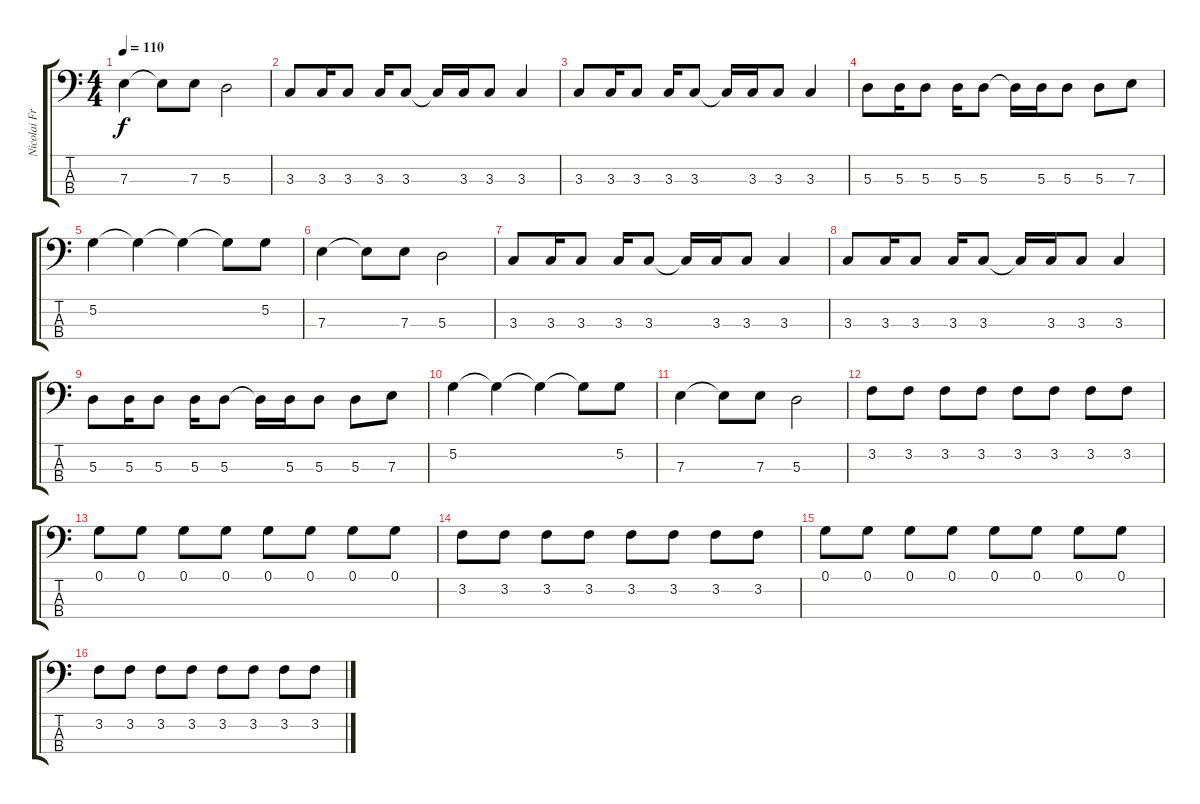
\track ("Nicolai Fraiture" "Nicolai Fr") {instrument electricbasspick}
\staff {score tabs}
\tuning (G2 D2 A1 E1) {hide}
\ts (4 4)
\tempo 110
\clef f4
\ks c
7.3.4{dy f} 7.3{t}.8 7.3.8 5.3.2 |
3.3.8 3.3.16 3.3.8 3.3.16 3.3.8 3.3{t}.16 3.3.16 3.3.8 3.3.4 |
3.3.8 3.3.16 3.3.8 3.3.16 3.3.8 3.3{t}.16 3.3.16 3.3.8 3.3.4 |
5.3.8 5.3.16 5.3.8 5.3.16 5.3.8 5.3{t}.16 5.3.16 5.3.8 5.3.8 7.3.8 |
5.2.4 5.2{t}.4 5.2{t}.4 5.2{t}.8 5.2.8 |
7.3.4 7.3{t}.8 7.3.8 5.3.2 |
3.3.8 3.3.16 3.3.8 3.3.16 3.3.8 3.3{t}.16 3.3.16 3.3.8 3.3.4 |
3.3.8 3.3.16 3.3.8 3.3.16 3.3.8 3.3{t}.16 3.3.16 3.3.8 3.3.4 |
5.3.8 5.3.16 5.3.8 5.3.16 5.3.8 5.3{t}.16 5.3.16 5.3.8 5.3.8 7.3.8 |
5.2.4 5.2{t}.4 5.2{t}.4 5.2{t}.8 5.2.8 |
7.3.4 7.3{t}.8 7.3.8 5.3.2 |
3.2.8 3.2.8 3.2.8 3.2.8 3.2.8 3.2.8 3.2.8 3.2.8 |
0.1.8 0.1.8 0.1.8 0.1.8 0.1.8 0.1.8 0.1.8 0.1.8 |
3.2.8 3.2.8 3.2.8 3.2.8 3.2.8 3.2.8 3.2.8 3.2.8 |
0.1.8 0.1.8 0.1.8 0.1.8 0.1.8 0.1.8 0.1.8 0.1.8 |
3.2.8 3.2.8 3.2.8 3.2.8 3.2.8 3.2.8 3.2.8 3.2.8
